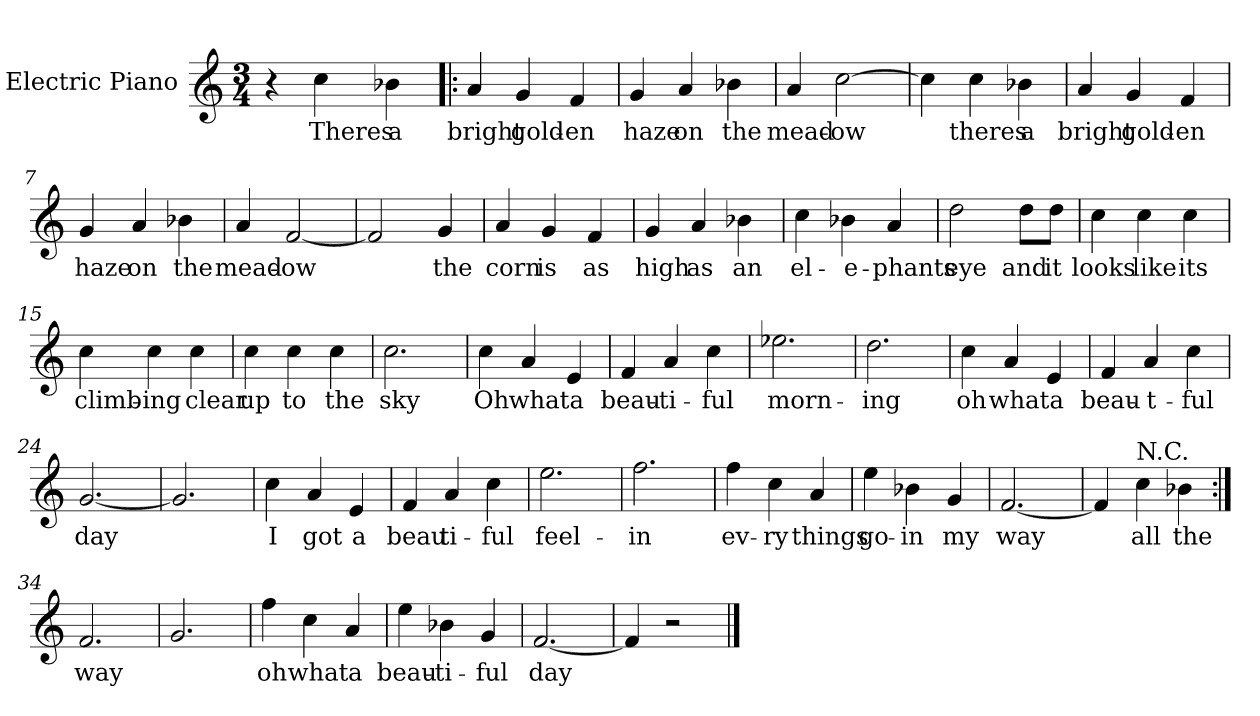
**kern	**text
*part1	*part1
*staff1	*staff1
*I"Electric Piano	*
*I'E.Pno	*
*clefG2	*
*k[]	*
*C:	*
*M3/4	*
=1	=1
4r	.
4cc\	Theres
4b-X\	a
=2!|:	=2!|:
4a/	bright
4g/	gold-
4f/	-en
=3	=3
4g/	haze
4a/	on
4b-X\	the
=4	=4
4a/	mead-
[2cc\	-ow
=5	=5
4cc\]	.
4cc\	theres
4b-X\	a
!!LO:LB:g=z
=6	=6
4a/	bright
4g/	gold-
4f/	-en
=7	=7
4g/	haze
4a/	on
4b-X\	the
=8	=8
4a/	mead-
[2f/	-ow
=9	=9
2f/]	.
4g/	the
=10	=10
4a/	corn
4g/	is
4f/	as
=11	=11
4g/	high
4a/	as
4b-X\	an
!!LO:LB:g=z
=12	=12
4cc\	el-
4b-X\	-e-
4a/	-phants
=13	=13
2dd\	eye
8dd\L	and
8dd\J	it
=14	=14
4cc\	looks
4cc\	like
4cc\	its
=15	=15
4cc\	climb-
4cc\	-ing
4cc\	clear
=16	=16
4cc\	up
4cc\	to
4cc\	the
=17	=17
2.cc\	sky
!!LO:LB:g=z
=18	=18
4cc\	Oh
4a/	what
4e/	a
=19	=19
4f/	beau-
4a/	-ti-
4cc\	-ful
=20	=20
2.ee-X\	morn-
=21	=21
2.dd\	-ing
=22	=22
4cc\	oh
4a/	what
4e/	a
=23	=23
4f/	beau-
4a/	-t-
4cc\	-ful
=24	=24
[2.g/	day
=25	=25
2.g/]	.
!!LO:LB:g=z
=26	=26
4cc\	I
4a/	got
4e/	a
=27	=27
4f/	beau
4a/	ti-
4cc\	-ful
=28	=28
2.ee\	feel-
=29	=29
2.ff\	-in
=30	=30
4ff\	ev-
4cc\	-ry
4a/	things
=31	=31
4ee\	go-
4b-X\	-in
4g/	my
=32	=32
[2.f/	way
=33	=33
4f/]	.
!LO:TX:a:t=N.C.	!
4cc\	all
4b-X\	the
!!LO:LB:g=z
=34:|!	=34:|!
2.f/	way
=35	=35
2.g/	.
=36	=36
4ff\	oh
4cc\	what
4a/	a
=37	=37
4ee\	beau-
4b-X\	-ti-
4g/	-ful
=38	=38
[2.f/	day
=39	=39
4f/]	.
2r	.
==	==
*-	*-
